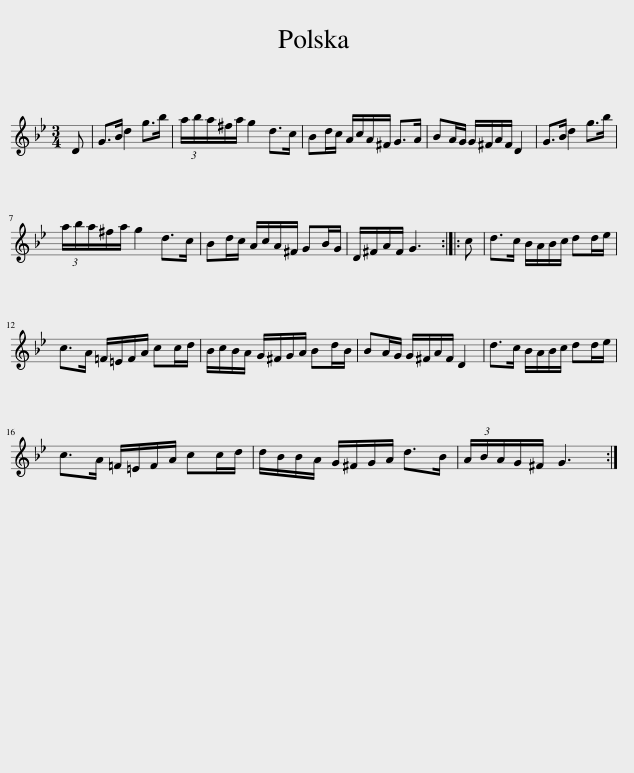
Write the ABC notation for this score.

X:1
L:1/8
M:3/4
I:linebreak $
K:Gmin
V:1 treble
V:1
 D | G>B d2 g>b | (3a/b/a/^f/a/ g2 d>c | Bd/c/ A/c/A/^F/ G>A | BA/G/ G/^F/A/F/ D2 | %5
 G>B d2 g>b |$ (3a/b/a/^f/a/ g2 d>c | Bd/c/ A/c/A/^F/ GB/G/ | D/^F/A/F/ G3 :: c | %10
 d>c B/A/B/c/ dd/e/ |$ c>A =F/=E/F/A/ cc/d/ | B/c/B/A/ G/^F/G/A/ Bd/B/ | BA/G/ G/^F/A/F/ D2 | d>c B/A/B/c/ dd/e/ |$ %15
 c>A =F/=E/F/A/ cc/d/ | d/B/B/A/ G/^F/G/A/ d>B | (3A/B/A/G/^F/ G3 :| %18
